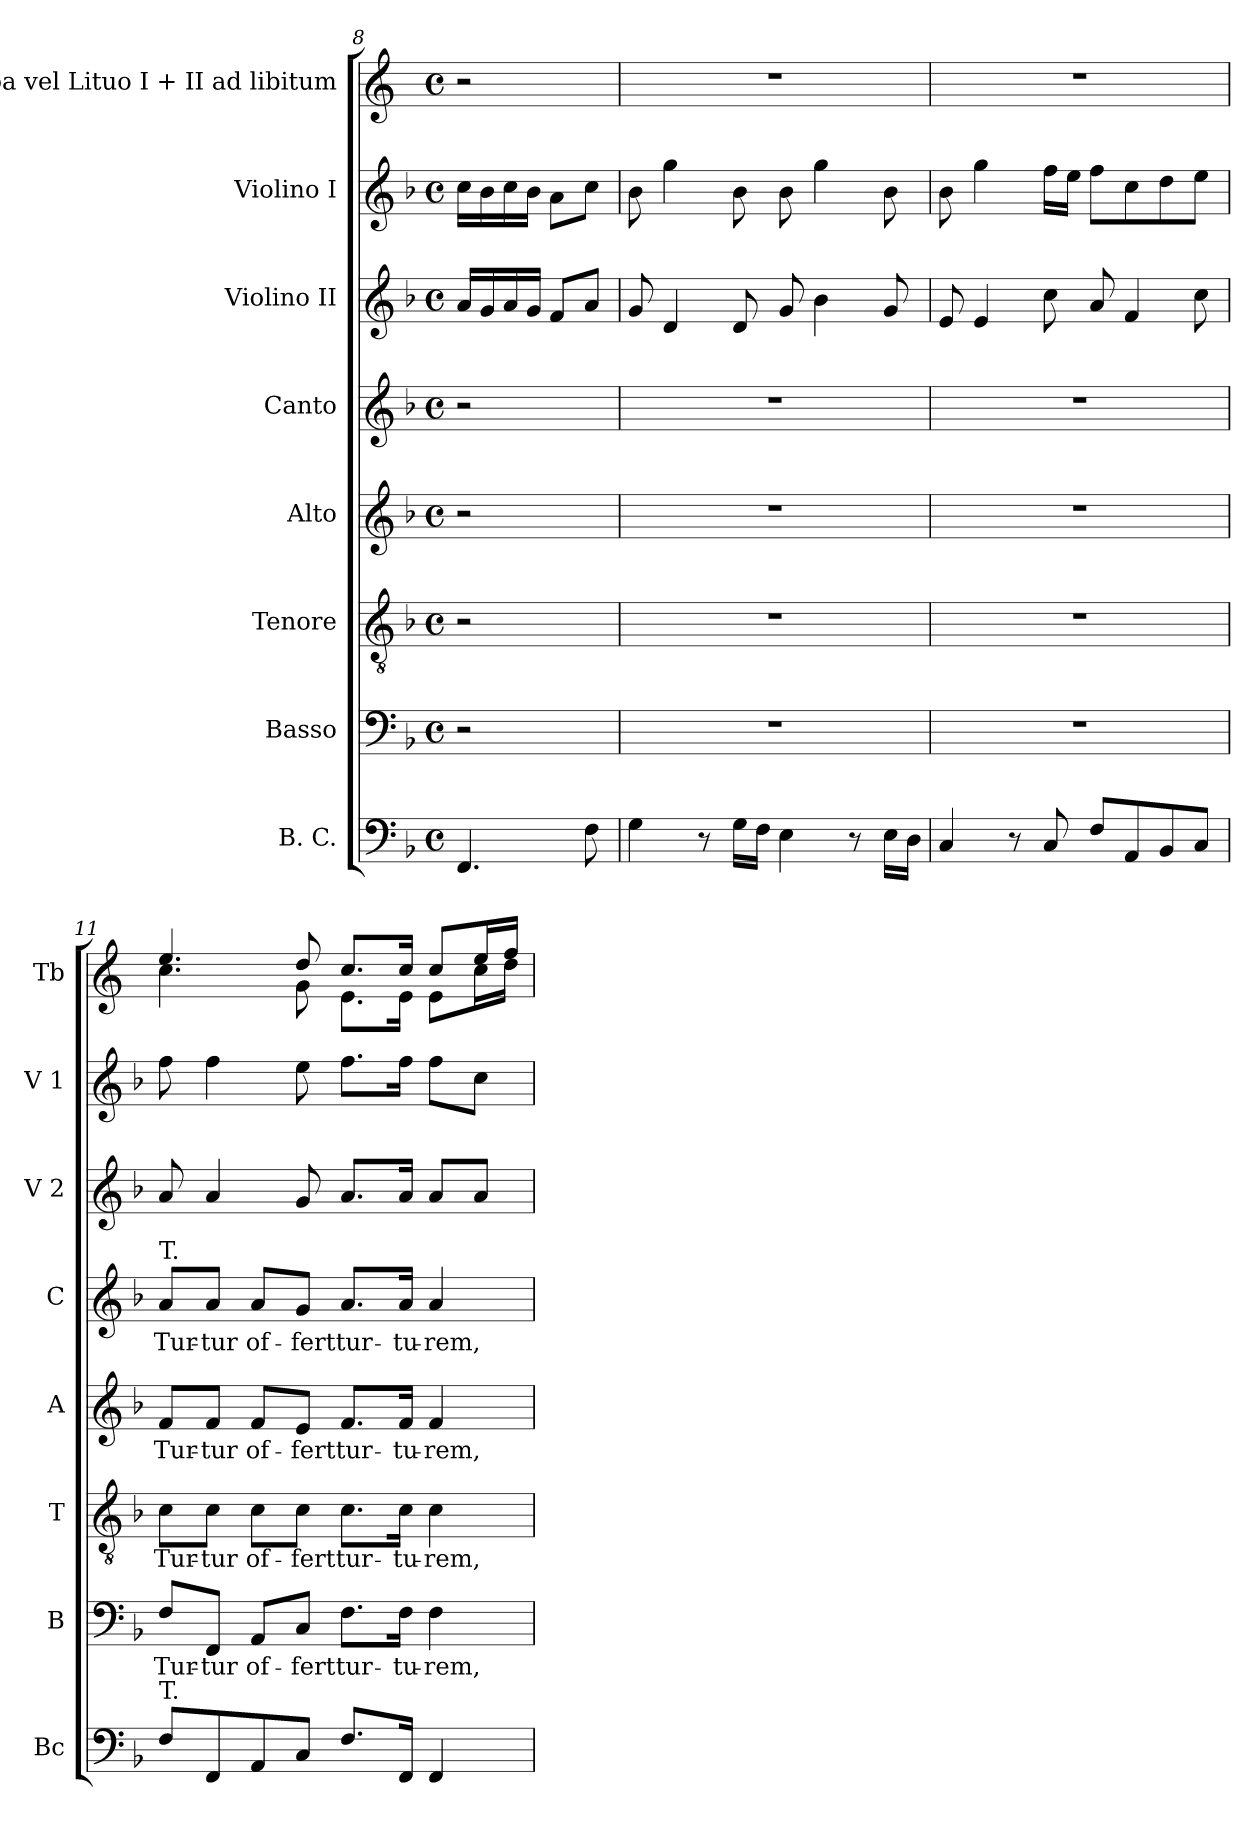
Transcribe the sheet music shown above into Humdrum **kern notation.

**kern	**kern	**text	**kern	**text	**kern	**text	**kern	**text	**kern	**kern	**kern
*part8	*part7	*part7	*part6	*part6	*part5	*part5	*part4	*part4	*part3	*part2	*part1
*staff8	*staff7	*staff7	*staff6	*staff6	*staff5	*staff5	*staff4	*staff4	*staff3	*staff2	*staff1
*I"B. C.	*I"Basso	*	*I"Tenore	*	*I"Alto	*	*I"Canto	*	*I"Violino II	*I"Violino I	*I"Tuba vel Lituo I + II ad libitum
*I'Bc	*I'B	*	*I'T	*	*I'A	*	*I'C	*	*I'V 2	*I'V 1	*I'Tb
!!LO:LB:g=z
*clefF4	*clefF4	*	*clefGv2	*	*clefG2	*	*clefG2	*	*clefG2	*clefG2	*clefG2
*	*	*	*	*	*	*	*	*	*	*	*ITrd4c7
*k[b-]	*k[b-]	*	*k[b-]	*	*k[b-]	*	*k[b-]	*	*k[b-]	*k[b-]	*k[b-]
*M4/4	*M4/4	*	*M4/4	*	*M4/4	*	*M4/4	*	*M4/4	*M4/4	*M4/4
*met(c)	*met(c)	*	*met(c)	*	*met(c)	*	*met(c)	*	*met(c)	*met(c)	*met(c)
=8X1	=8X1	=8X1	=8X1	=8X1	=8X1	=8X1	=8X1	=8X1	=8X1	=8X1	=8X1
4.FF/	2r	.	2r	.	2r	.	2r	.	16a/LL	16cc\LL	2r
.	.	.	.	.	.	.	.	.	16g/	16b-\	.
.	.	.	.	.	.	.	.	.	16a/	16cc\	.
.	.	.	.	.	.	.	.	.	16g/JJ	16b-\JJ	.
.	.	.	.	.	.	.	.	.	8f/L	8a\L	.
8F\	.	.	.	.	.	.	.	.	8a/J	8cc\J	.
=9	=9	=9	=9	=9	=9	=9	=9	=9	=9	=9	=9
4G\	1r	.	1r	.	1r	.	1r	.	8g/	8b-\	1r
.	.	.	.	.	.	.	.	.	4d/	4gg\	.
8r	.	.	.	.	.	.	.	.	.	.	.
16G\LL	.	.	.	.	.	.	.	.	8d/	8b-\	.
16F\JJ	.	.	.	.	.	.	.	.	.	.	.
4E\	.	.	.	.	.	.	.	.	8g/	8b-\	.
.	.	.	.	.	.	.	.	.	4b-\	4gg\	.
8r	.	.	.	.	.	.	.	.	.	.	.
16E\LL	.	.	.	.	.	.	.	.	8g/	8b-\	.
16D\JJ	.	.	.	.	.	.	.	.	.	.	.
=10	=10	=10	=10	=10	=10	=10	=10	=10	=10	=10	=10
4C/	1r	.	1r	.	1r	.	1r	.	8e/	8b-\	1r
.	.	.	.	.	.	.	.	.	4e/	4gg\	.
8r	.	.	.	.	.	.	.	.	.	.	.
8C/	.	.	.	.	.	.	.	.	8cc\	16ff\LL	.
.	.	.	.	.	.	.	.	.	.	16ee\JJ	.
8F/L	.	.	.	.	.	.	.	.	8a/	8ff\L	.
8AA/	.	.	.	.	.	.	.	.	4f/	8cc\	.
8BB-/	.	.	.	.	.	.	.	.	.	8dd\	.
8C/J	.	.	.	.	.	.	.	.	8cc\	8ee\J	.
!!LO:LB:g=z
=11	=11	=11	=11	=11	=11	=11	=11	=11	=11	=11	=11
!	!	!	!	!	!	!	!LO:TX:a:t=T.	!	!	!	!
!LO:TX:a:t=T.	!	!	!	!	!	!	!	!	!	!	!
!	!	!LO:LY:b	!	!LO:LY:b	!	!LO:LY:b	!	!LO:LY:b	!	!	!
*	*	*	*	*	*	*	*	*	*	*	*^
8F/L	8F/L	Tur-	8c\L	Tur-	8f/L	Tur-	8a/L	Tur-	8a/	8ff\	4.a/	4.f\
!	!	!LO:LY:b	!	!LO:LY:b	!	!LO:LY:b	!	!LO:LY:b	!	!	!	!
8FF/	8FF/J	-tur	8c\J	-tur	8f/J	-tur	8a/J	-tur	4a/	4ff\	.	.
!	!	!LO:LY:b	!	!LO:LY:b	!	!LO:LY:b	!	!LO:LY:b	!	!	!	!
8AA/	8AA/L	of-	8c\L	of-	8f/L	of-	8a/L	of-	.	.	.	.
!	!	!LO:LY:b	!	!LO:LY:b	!	!LO:LY:b	!	!LO:LY:b	!	!	!	!
8C/J	8C/J	-fert	8c\J	-fert	8e/J	-fert	8g/J	-fert	8g/	8ee\	8g/	8c\
!	!	!LO:LY:b	!	!LO:LY:b	!	!LO:LY:b	!	!LO:LY:b	!	!	!	!
8.F/L	8.F\L	tur-	8.c\L	tur-	8.f/L	tur-	8.a/L	tur-	8.a/L	8.ff\L	8.f/L	8.A\L
!	!	!LO:LY:b	!	!LO:LY:b	!	!LO:LY:b	!	!LO:LY:b	!	!	!	!
16FF/Jk	16F\Jk	-tu-	16c\Jk	-tu-	16f/Jk	-tu-	16a/Jk	-tu-	16a/Jk	16ff\Jk	16f/Jk	16A\Jk
!	!	!LO:LY:b	!	!LO:LY:b	!	!LO:LY:b	!	!LO:LY:b	!	!	!	!
4FF/	4F\	-rem,	4c\	-rem,	4f/	-rem,	4a/	-rem,	8a/L	8ff\L	8f/L	8A\L
.	.	.	.	.	.	.	.	.	8a/J	8cc\J	16a/L	16f\L
.	.	.	.	.	.	.	.	.	.	.	16b-/JJ	16g\JJ
*	*	*	*	*	*	*	*	*	*	*	*v	*v
=	=	=	=	=	=	=	=	=	=	=	=
*-	*-	*-	*-	*-	*-	*-	*-	*-	*-	*-	*-
